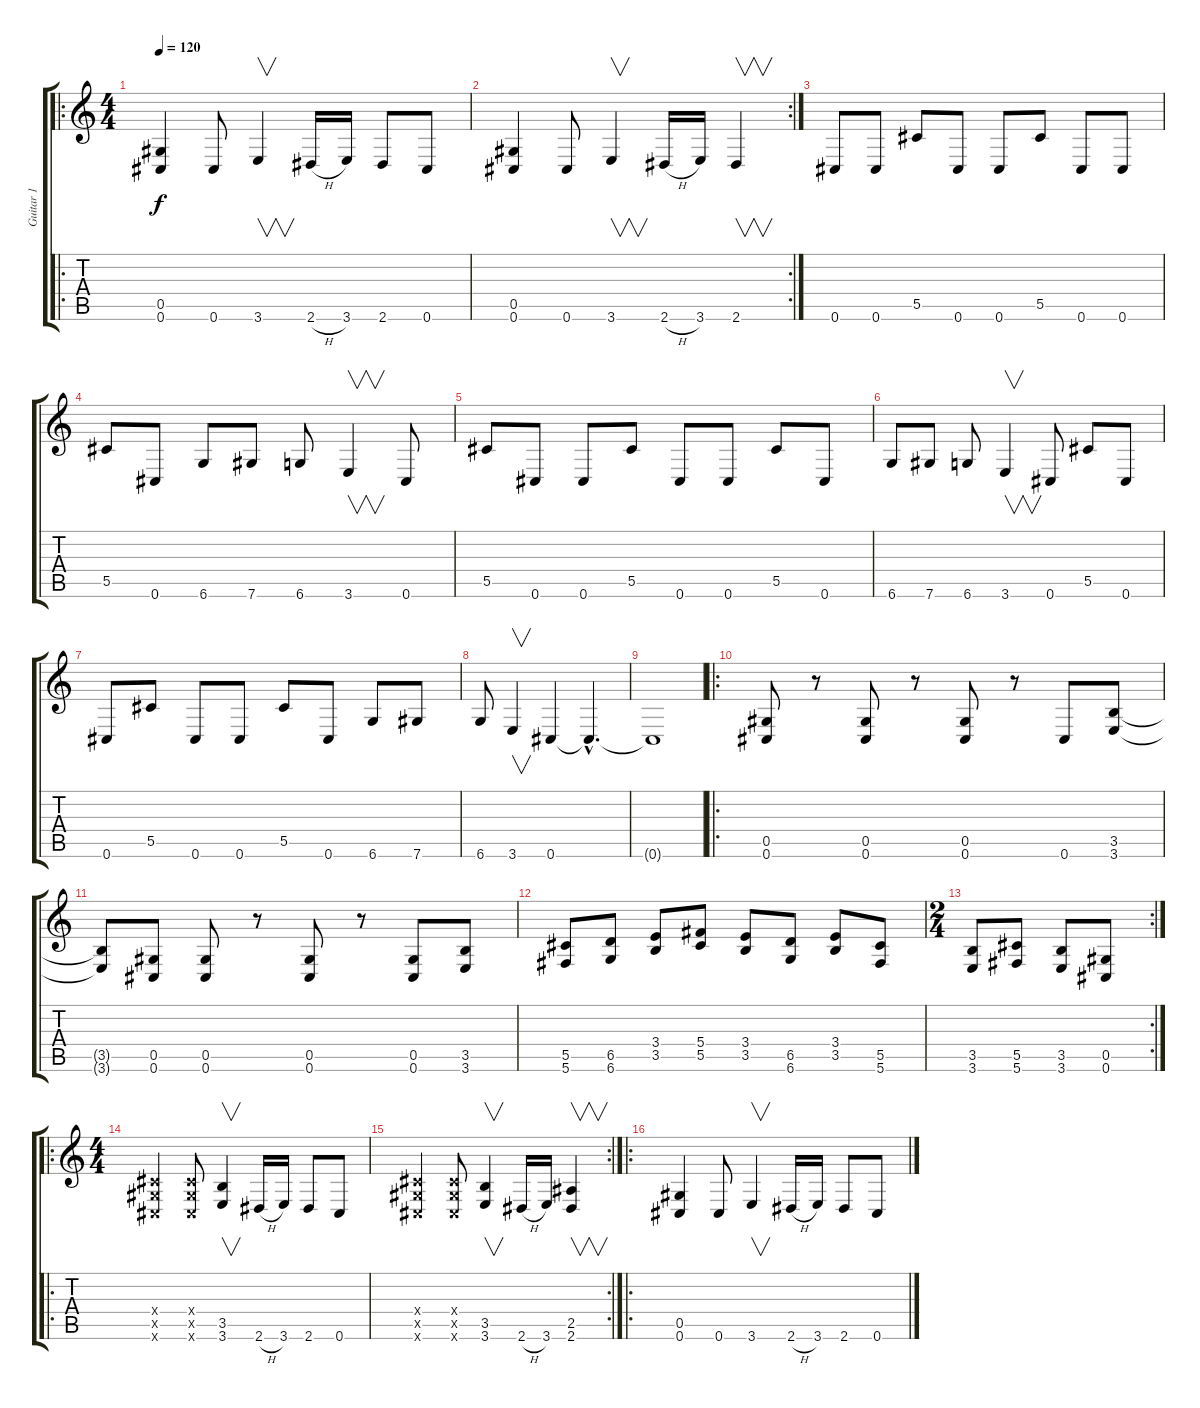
\track ("Guitar 1" "Guitar 1") {instrument distortionguitar}
\staff {score tabs}
\tuning (Eb4 Bb3 Gb3 Db3 Ab2 Db2) {hide}
\ro
\ts (4 4)
\tempo 120
\clef g2
\ks c
(0.5 0.6).4{dy f} 0.6.8 3.6.4{v} 2.6{h}.16 3.6.16 2.6.8 0.6.8 |
\rc 2
(0.5 0.6).4 0.6.8 3.6.4{v} 2.6{h}.16 3.6.16 2.6.4{v} |
0.6.8 0.6.8 5.5.8 0.6.8 0.6.8 5.5.8 0.6.8 0.6.8 |
5.5.8 0.6.8 6.6.8 7.6.8 6.6.8 3.6.4{v} 0.6.8 |
5.5.8 0.6.8 0.6.8 5.5.8 0.6.8 0.6.8 5.5.8 0.6.8 |
6.6.8 7.6.8 6.6.8 3.6.4{v} 0.6.8 5.5.8 0.6.8 |
0.6.8 5.5.8 0.6.8 0.6.8 5.5.8 0.6.8 6.6.8 7.6.8 |
6.6.8 3.6.4{v} 0.6.4 0.6{hac t}.4{d} |
0.6{t}.1 |
\ro
(0.5 0.6).8 r.8 (0.5 0.6).8 r.8 (0.5 0.6).8 r.8 0.6.8 (3.5 3.6).8 |
(3.5{t} 3.6{t}).8 (0.5 0.6).8 (0.5 0.6).8 r.8 (0.5 0.6).8 r.8 (0.5 0.6).8 (3.5 3.6).8 |
(5.5 5.6).8 (6.5 6.6).8 (3.4 3.5).8 (5.4 5.5).8 (3.4 3.5).8 (6.5 6.6).8 (3.4 3.5).8 (5.5 5.6).8 |
\rc 2
\ts (2 4)
(3.5 3.6).8 (5.5 5.6).8 (3.5 3.6).8 (0.5 0.6).8 |
\ro
\ts (4 4)
(0.4{x} 0.5{x} 0.6{x}).4 (0.4{x} 0.5{x} 0.6{x}).8 (3.5 3.6).4{v} 2.6{h}.16 3.6.16 2.6.8 0.6.8 |
\rc 2
(0.4{x} 0.5{x} 0.6{x}).4 (0.4{x} 0.5{x} 0.6{x}).8 (3.5 3.6).4{v} 2.6{h}.16 3.6.16 (2.5 2.6).4{v} |
\ro
(0.5 0.6).4 0.6.8 3.6.4{v} 2.6{h}.16 3.6.16 2.6.8 0.6.8
